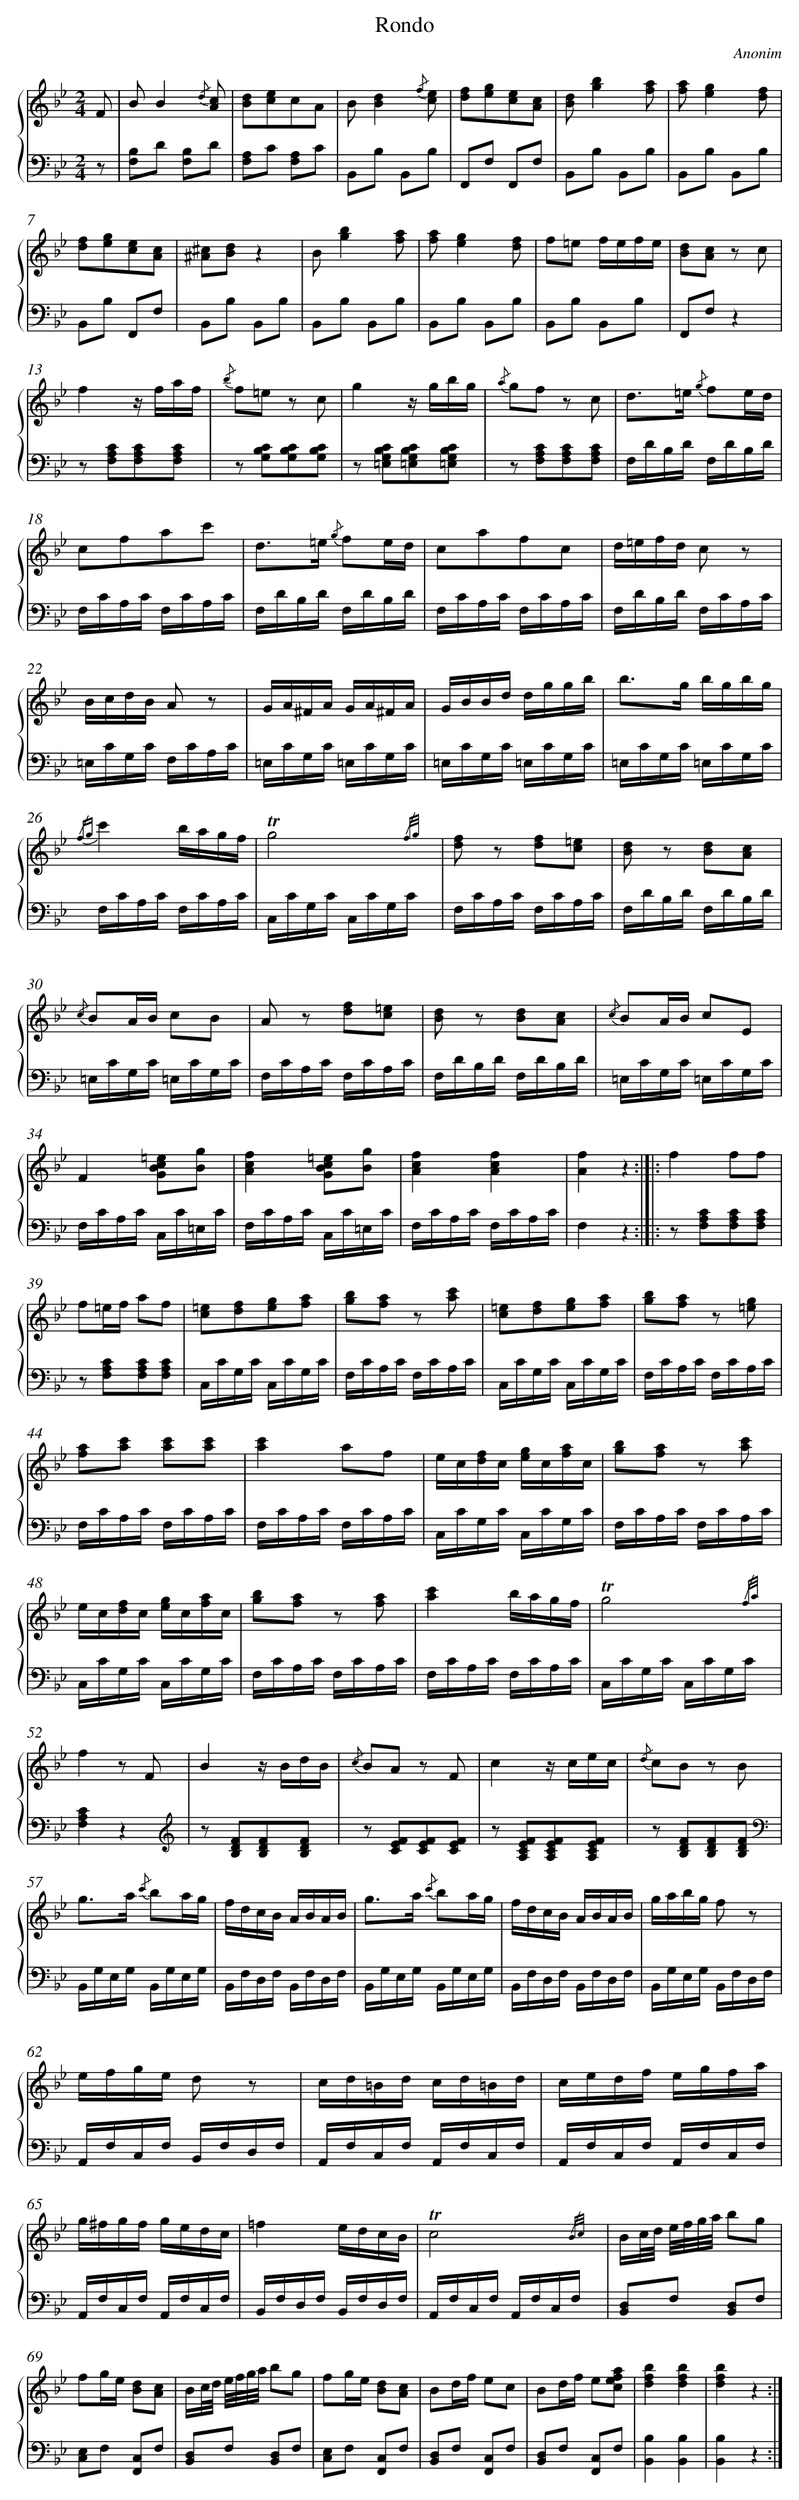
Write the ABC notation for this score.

X:1
T: Rondo
C: Anonim
L: 1/16
M: 2/4
%%staves {1 2}
V: 1 clef=treble
V: 2 clef=bass
K: Bb
[V:1] F2 [I:setbarnb 1]|
[V:2] z2 |
[V:1] B2B4{/d} [c2A2] |
[V:2] [B,2F,2]D2 [B,2F,2]D2 |
[V:1] [d2B2][e2c2]c2A2 |
[V:2] [A,2F,2]C2 [A,2F,2]C2 |
[V:1] B2[d4B4]{/f} [e2c2] |
[V:2] B,,2B,2 B,,2B,2 |
[V:1] [f2d2][g2e2][e2c2][c2A2] |
[V:2] F,,2F,2 F,,2F,2 |
[V:1] [d2B2][b4g4][a2f2] |
[V:2] B,,2B,2 B,,2B,2 |
[V:1] [a2f2][g4e4][f2d2] |
[V:2] B,,2B,2 B,,2B,2 |
[V:1] [f2d2][g2e2][e2c2][c2A2] |
[V:2] B,,2B,2 F,,2F,2 |
[V:1] [^c2^A2][d2B2]z4 |
[V:2] B,,2B,2 B,,2B,2 |
[V:1] B2[b4g4][a2f2] |
[V:2] B,,2B,2 B,,2B,2 |
[V:1] [a2f2][g4e4][f2d2] |
[V:2] B,,2B,2 B,,2B,2 |
[V:1] f2=e2 fefe |
[V:2] B,,2B,2 B,,2B,2 |
[V:1] [d2B2][c2A2] z2 c2 |
[V:2] F,,2F,2z4 |
[V:1] f4z faf |
[V:2] z2 [C2A,2F,2][C2A,2F,2][C2A,2F,2] |
[V:1] {/b} f2=e2 z2 c2 |
[V:2] z2 [C2B,2G,2][C2B,2G,2][C2B,2G,2] |
[V:1] g4z gbg |
[V:2] z2 [C2B,2G,2=E,2][C2B,2G,2=E,2][C2B,2G,2=E,2] |
[V:1] {/a} g2f2 z2 c2 |
[V:2] z2 [C2A,2F,2][C2A,2F,2][C2A,2F,2] |
[V:1] d2>=e2 {/g} f2ed |
[V:2] F,DB,D F,DB,D |
[V:1] c2f2a2c'2 |
[V:2] F,CA,C F,CA,C |
[V:1] d2>=e2 {/g} f2ed |
[V:2] F,DB,D F,DB,D |
[V:1] c2a2f2c2 |
[V:2] F,CA,C F,CA,C |
[V:1] d=efd c2 z2 |
[V:2] F,DB,D F,CA,C |
[V:1] BcdB A2 z2 |
[V:2] =E,CG,C F,CA,C |
[V:1] GA^FA GA^FA |
[V:2] =E,CG,C =E,CG,C |
[V:1] GBBd dggb |
[V:2] =E,CG,C =E,CG,C |
[V:1] b2>g2 bgbg |
[V:2] =E,CG,C =E,CG,C |
[V:1] {/fg}c'4bagf |
[V:2] F,CA,C F,CA,C |
[V:1] !trill!g8{/f/g/} |
[V:2] C,CG,C C,CG,C |
[V:1] [f2d2] z2 [f2d2][=e2c2] |
[V:2] F,CA,C F,CA,C |
[V:1] [d2B2] z2 [d2B2][c2A2] |
[V:2] F,DB,D F,DB,D |
[V:1] {/c} B2AB c2B2 |
[V:2] =E,CG,C =E,CG,C |
[V:1] A2 z2 [f2d2][=e2c2] |
[V:2] F,CA,C F,CA,C |
[V:1] [d2B2] z2 [d2B2][c2A2] |
[V:2] F,DB,D F,DB,D |
[V:1] {/c} B2AB c2E2 |
[V:2] =E,CG,C =E,CG,C |
[V:1] F4[=e2c2B2G2][g2B2] |
[V:2] F,CA,C C,C=E,C |
[V:1] [f4c4A4][=e2c2B2G2][g2B2] |
[V:2] F,CA,C C,C=E,C |
[V:1] [f4c4A4][f4c4A4] |
[V:2] F,CA,C F,CA,C |
[V:1] [f4A4]z4 :|]|:
[V:2] F,4z4 :|]|:
[V:1] f4f2f2 |
[V:2] z2 [C2A,2F,2][C2A,2F,2][C2A,2F,2] |
[V:1] f2=ef a2f2 |
[V:2] z2 [C2A,2F,2][C2A,2F,2][C2A,2F,2] |
[V:1] [=e2c2][f2d2][g2e2][a2f2] |
[V:2] C,CG,C C,CG,C |
[V:1] [b2g2][a2f2] z2 [c'2a2] |
[V:2] F,CA,C F,CA,C |
[V:1] [=e2c2][f2d2][g2e2][a2f2] |
[V:2] C,CG,C C,CG,C |
[V:1] [b2g2][a2f2] z2 [g2=e2] |
[V:2] F,CA,C F,CA,C |
[V:1] [a2f2][c'2a2] [c'2a2][c'2a2] |
[V:2] F,CA,C F,CA,C |
[V:1] [c'4a4]a2f2 |
[V:2] F,CA,C F,CA,C |
[V:1] ec[fd]c [ge]c[af]c |
[V:2] C,CG,C C,CG,C |
[V:1] [b2g2][a2f2] z2 [c'2a2] |
[V:2] F,CA,C F,CA,C |
[V:1] ec[fd]c [ge]c[af]c |
[V:2] C,CG,C C,CG,C |
[V:1] [b2g2][a2f2] z2 [a2f2] |
[V:2] F,CA,C F,CA,C |
[V:1] [c'4a4]bagf |
[V:2] F,CA,C F,CA,C |
[V:1] !trill!g8{/f/a/} |
[V:2] C,CG,C C,CG,C |
[V:1] f4z2 F2 |
[V:2] [C4A,4F,4]z4[K:clef=treble] |
[V:1] B4z BdB |
[V:2] z2 [F2D2B,2][F2D2B,2][F2D2B,2] |
[V:1] {/c} B2A2 z2 F2 |
[V:2] z2 [F2E2C2][F2E2C2][F2E2C2] |
[V:1] c4z cec |
[V:2] z2 [F2E2C2A,2][F2E2C2A,2][F2E2C2A,2] |
[V:1] {/d} c2B2 z2 B2 |
[V:2] z2 [F2D2B,2][F2D2B,2][F2D2B,2][K:clef=bass] |
[V:1] g2>a2 {/c'} b2ag |
[V:2] B,,G,E,G, B,,G,E,G, |
[V:1] fdcB ABAB |
[V:2] B,,F,D,F, B,,F,D,F, |
[V:1] g2>a2 {/c'} b2ag |
[V:2] B,,G,E,G, B,,G,E,G, |
[V:1] fdcB ABAB |
[V:2] B,,F,D,F, B,,F,D,F, |
[V:1] gabg f2 z2 |
[V:2] B,,G,E,G, B,,F,D,F, |
[V:1] efge d2 z2 |
[V:2] A,,F,C,F, B,,F,D,F, |
[V:1] cd=Bd cd=Bd |
[V:2] A,,F,C,F, A,,F,C,F, |
[V:1] cedf egfa |
[V:2] A,,F,C,F, A,,F,C,F, |
[V:1] g^fgf gedc |
[V:2] A,,F,C,F, A,,F,C,F, |
[V:1] =f4edcB |
[V:2] B,,F,D,F, B,,F,D,F, |
[V:1] !trill!c8{/B/c/} |
[V:2] A,,F,C,F, A,,F,C,F, |
[V:1] Bc/d/ e/f/g/a/ b2g2 |
[V:2] [D,2B,,2]F,2 [D,2B,,2]F,2 |
[V:1] f2ge [d2B2][c2A2] |
[V:2] [E,2C,2]F,2 [C,2F,,2]F,2 |
[V:1] Bc/d/ e/f/g/a/ b2g2 |
[V:2] [D,2B,,2]F,2 [D,2B,,2]F,2 |
[V:1] f2ge [d2B2][c2A2] |
[V:2] [E,2C,2]F,2 [C,2F,,2]F,2 |
[V:1] B2df e2c2 |
[V:2] [D,2B,,2]F,2 [C,2F,,2]F,2 |
[V:1] B2df e2[a2f2e2c2] |
[V:2] [D,2B,,2]F,2 [C,2F,,2]F,2 |
[V:1] [b4f4d4][b4f4d4] |
[V:2] [B,4B,,4][B,4B,,4] |
[V:1] [b4f4d4]z4 :|]
[V:2] [B,4B,,4]z4 :|]
